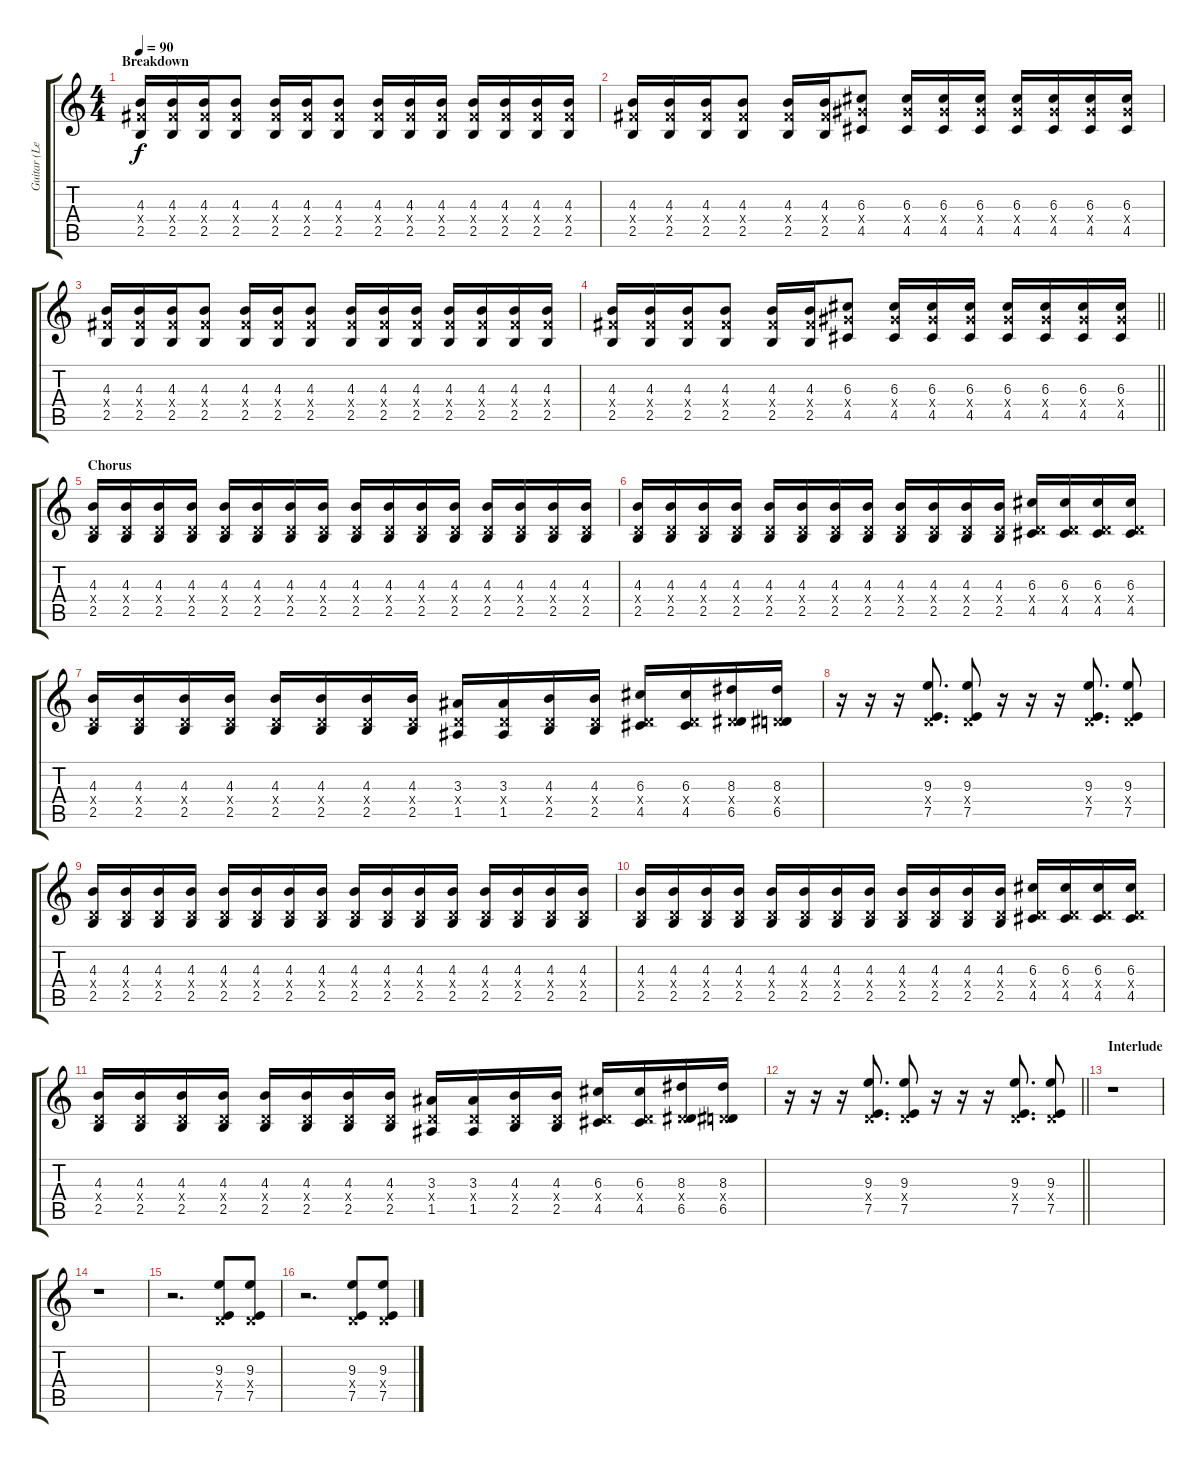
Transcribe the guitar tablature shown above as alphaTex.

\track ("Guitar (Lead)" "Guitar (Le") {instrument electricguitarclean}
\staff {score tabs}
\tuning (E4 B3 G3 D3 A2 E2) {hide}
\ts (4 4)
\section ("" "Breakdown")
\tempo 90
\clef g2
\ks c
(4.3 4.4{x} 2.5).16{dy f volume 12 instrument overdrivenguitar} (4.3 4.4{x} 2.5).16 (4.3 4.4{x} 2.5).16 (4.3 4.4{x} 2.5).8 (4.3 4.4{x} 2.5).16 (4.3 4.4{x} 2.5).16 (4.3 4.4{x} 2.5).8 (4.3 4.4{x} 2.5).16 (4.3 4.4{x} 2.5).16 (4.3 4.4{x} 2.5).16 (4.3 4.4{x} 2.5).16 (4.3 4.4{x} 2.5).16 (4.3 4.4{x} 2.5).16 (4.3 4.4{x} 2.5).16 |
(4.3 4.4{x} 2.5).16 (4.3 4.4{x} 2.5).16 (4.3 4.4{x} 2.5).16 (4.3 4.4{x} 2.5).8 (4.3 4.4{x} 2.5).16 (4.3 4.4{x} 2.5).16 (6.3 6.4{x} 4.5).8 (6.3 6.4{x} 4.5).16 (6.3 6.4{x} 4.5).16 (6.3 6.4{x} 4.5).16 (6.3 6.4{x} 4.5).16 (6.3 6.4{x} 4.5).16 (6.3 6.4{x} 4.5).16 (6.3 6.4{x} 4.5).16 |
(4.3 4.4{x} 2.5).16 (4.3 4.4{x} 2.5).16 (4.3 4.4{x} 2.5).16 (4.3 4.4{x} 2.5).8 (4.3 4.4{x} 2.5).16 (4.3 4.4{x} 2.5).16 (4.3 4.4{x} 2.5).8 (4.3 4.4{x} 2.5).16 (4.3 4.4{x} 2.5).16 (4.3 4.4{x} 2.5).16 (4.3 4.4{x} 2.5).16 (4.3 4.4{x} 2.5).16 (4.3 4.4{x} 2.5).16 (4.3 4.4{x} 2.5).16 |
\barLineRight lightlight
(4.3 4.4{x} 2.5).16 (4.3 4.4{x} 2.5).16 (4.3 4.4{x} 2.5).16 (4.3 4.4{x} 2.5).8 (4.3 4.4{x} 2.5).16 (4.3 4.4{x} 2.5).16 (6.3 6.4{x} 4.5).8 (6.3 6.4{x} 4.5).16 (6.3 6.4{x} 4.5).16 (6.3 6.4{x} 4.5).16 (6.3 6.4{x} 4.5).16 (6.3 6.4{x} 4.5).16 (6.3 6.4{x} 4.5).16 (6.3 6.4{x} 4.5).16 |
\section ("" "Chorus")
(4.3 0.4{x} 2.5).16 (4.3 0.4{x} 2.5).16 (4.3 0.4{x} 2.5).16 (4.3 0.4{x} 2.5).16 (4.3 0.4{x} 2.5).16 (4.3 0.4{x} 2.5).16 (4.3 0.4{x} 2.5).16 (4.3 0.4{x} 2.5).16 (4.3 0.4{x} 2.5).16 (4.3 0.4{x} 2.5).16 (4.3 0.4{x} 2.5).16 (4.3 0.4{x} 2.5).16 (4.3 0.4{x} 2.5).16 (4.3 0.4{x} 2.5).16 (4.3 0.4{x} 2.5).16 (4.3 0.4{x} 2.5).16 |
(4.3 0.4{x} 2.5).16 (4.3 0.4{x} 2.5).16 (4.3 0.4{x} 2.5).16 (4.3 0.4{x} 2.5).16 (4.3 0.4{x} 2.5).16 (4.3 0.4{x} 2.5).16 (4.3 0.4{x} 2.5).16 (4.3 0.4{x} 2.5).16 (4.3 0.4{x} 2.5).16 (4.3 0.4{x} 2.5).16 (4.3 0.4{x} 2.5).16 (4.3 0.4{x} 2.5).16 (6.3 0.4{x} 4.5).16 (6.3 0.4{x} 4.5).16 (6.3 0.4{x} 4.5).16 (6.3 0.4{x} 4.5).16 |
(4.3 0.4{x} 2.5).16 (4.3 0.4{x} 2.5).16 (4.3 0.4{x} 2.5).16 (4.3 0.4{x} 2.5).16 (4.3 0.4{x} 2.5).16 (4.3 0.4{x} 2.5).16 (4.3 0.4{x} 2.5).16 (4.3 0.4{x} 2.5).16 (3.3 0.4{x} 1.5).16 (3.3 0.4{x} 1.5).16 (4.3 0.4{x} 2.5).16 (4.3 0.4{x} 2.5).16 (6.3 0.4{x} 4.5).16 (6.3 0.4{x} 4.5).16 (8.3 0.4{x} 6.5).16 (8.3 0.4{x} 6.5).16 |
r.16 r.16 r.16 (9.3 0.4{x} 7.5).8{d} (9.3 0.4{x} 7.5).8 r.16 r.16 r.16 (9.3 0.4{x} 7.5).8{d} (9.3 0.4{x} 7.5).8 |
(4.3 0.4{x} 2.5).16 (4.3 0.4{x} 2.5).16 (4.3 0.4{x} 2.5).16 (4.3 0.4{x} 2.5).16 (4.3 0.4{x} 2.5).16 (4.3 0.4{x} 2.5).16 (4.3 0.4{x} 2.5).16 (4.3 0.4{x} 2.5).16 (4.3 0.4{x} 2.5).16 (4.3 0.4{x} 2.5).16 (4.3 0.4{x} 2.5).16 (4.3 0.4{x} 2.5).16 (4.3 0.4{x} 2.5).16 (4.3 0.4{x} 2.5).16 (4.3 0.4{x} 2.5).16 (4.3 0.4{x} 2.5).16 |
(4.3 0.4{x} 2.5).16 (4.3 0.4{x} 2.5).16 (4.3 0.4{x} 2.5).16 (4.3 0.4{x} 2.5).16 (4.3 0.4{x} 2.5).16 (4.3 0.4{x} 2.5).16 (4.3 0.4{x} 2.5).16 (4.3 0.4{x} 2.5).16 (4.3 0.4{x} 2.5).16 (4.3 0.4{x} 2.5).16 (4.3 0.4{x} 2.5).16 (4.3 0.4{x} 2.5).16 (6.3 0.4{x} 4.5).16 (6.3 0.4{x} 4.5).16 (6.3 0.4{x} 4.5).16 (6.3 0.4{x} 4.5).16 |
(4.3 0.4{x} 2.5).16 (4.3 0.4{x} 2.5).16 (4.3 0.4{x} 2.5).16 (4.3 0.4{x} 2.5).16 (4.3 0.4{x} 2.5).16 (4.3 0.4{x} 2.5).16 (4.3 0.4{x} 2.5).16 (4.3 0.4{x} 2.5).16 (3.3 0.4{x} 1.5).16 (3.3 0.4{x} 1.5).16 (4.3 0.4{x} 2.5).16 (4.3 0.4{x} 2.5).16 (6.3 0.4{x} 4.5).16 (6.3 0.4{x} 4.5).16 (8.3 0.4{x} 6.5).16 (8.3 0.4{x} 6.5).16 |
\barLineRight lightlight
r.16 r.16 r.16 (9.3 0.4{x} 7.5).8{d} (9.3 0.4{x} 7.5).8 r.16 r.16 r.16 (9.3 0.4{x} 7.5).8{d} (9.3 0.4{x} 7.5).8 |
\section ("" "Interlude")
r.1 |
r.1 |
r.2{d} (9.3 0.4{x} 7.5).8{volume 16} (9.3 0.4{x} 7.5).8 |
r.2{d} (9.3 0.4{x} 7.5).8 (9.3 0.4{x} 7.5).8
